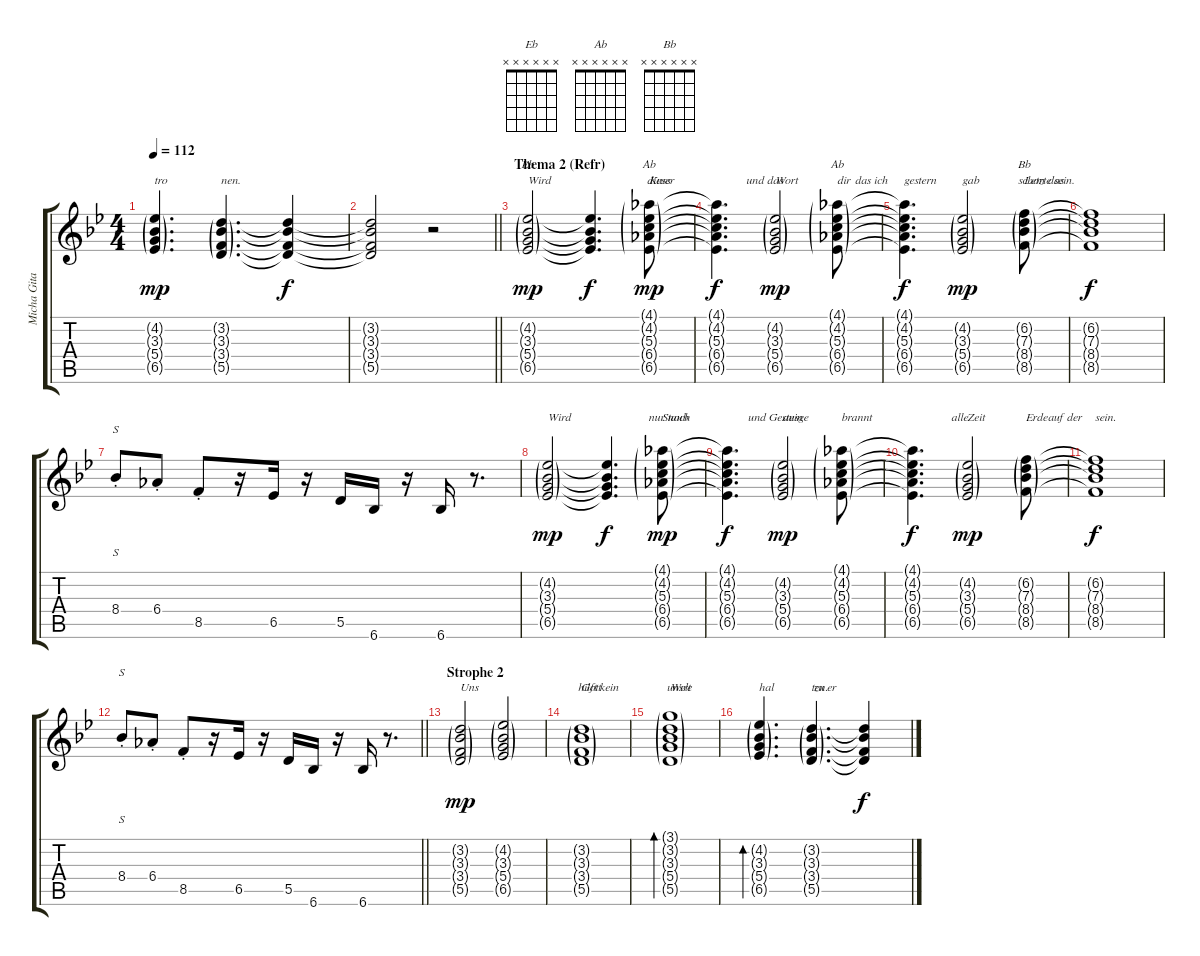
\track ("Micha Gitarre 1 " "Micha Gita") {instrument acousticguitarsteel}
\staff {score tabs}
\tuning (E4 B3 G3 D3 A2 E2) {hide}
\chord ("Eb" x x x x x x)
\chord ("Ab" 4 4 5 6 6 x) {firstfret 4 barre 4}
\chord ("Ab" x x x x x x)
\chord ("Bb" x x x x x x)
\ts (4 4)
\tempo 112
\clef g2
\ks bb
(4.2{g} 3.3{g} 5.4{g} 6.5{g}).4{d txt "tro" dy mp} (3.2{g} 3.3{g} 3.4{g} 5.5{g}).4{d txt "nen."} (3.2{t} 3.3{t} 3.4{t} 5.5{t}).4{dy f} |
\barLineRight lightlight
(3.2{t} 3.3{t} 3.4{t} 5.5{t}).2 r.2 |
\section ("" "Thema 2 (Refr)")
(4.2{g} 3.3{g} 5.4{g} 6.5{g}).2{ch "Eb" txt "Wird" dy mp} (4.2{t} 3.3{t} 5.4{t} 6.5{t}).4{d txt "                   dieser" dy f} (4.1{g} 4.2{g} 5.3{g} 6.4{g} 6.5{g}).8{ch "Ab" txt "Kuss" dy mp} |
(4.1{t} 4.2{t} 5.3{t} 6.4{t} 6.5{t}).4{d txt "          und das" dy f} (4.2{g} 3.3{g} 5.4{g} 6.5{g}).2{txt "Wort                   das ich" dy mp} (4.1{g} 4.2{g} 5.3{g} 6.4{g} 6.5{g}).8{ch "Ab" txt "dir"} |
(4.1{t} 4.2{t} 5.3{t} 6.4{t} 6.5{t}).4{d txt "gestern" dy f} (4.2{g} 3.3{g} 5.4{g} 6.5{g}).2{txt "gab             schon das" dy mp} (6.2{g} 7.3{g} 8.4{g} 8.5{g}).8{ch "Bb" txt "Letzte sein."} |
(6.2{t} 7.3{t} 8.4{t} 8.5{t}).1{dy f} |
8.4{st}.8{s} 6.4{st}.8 8.5{st}.8 r.16 6.5.16 r.16 5.5.16 6.6.16 r.16 6.6.16 r.8{d} |
(4.2{g} 3.3{g} 5.4{g} 6.5{g}).2{txt "Wird" dy mp} (4.2{t} 3.3{t} 5.4{t} 6.5{t}).4{d txt "              nur noch" dy f} (4.1{g} 4.2{g} 5.3{g} 6.4{g} 6.5{g}).8{txt "Staub" dy mp} |
(4.1{t} 4.2{t} 5.3{t} 6.4{t} 6.5{t}).4{d txt "       und Gestein" dy f} (4.2{g} 3.3{g} 5.4{g} 6.5{g}).2{txt "ausge" dy mp} (4.1{g} 4.2{g} 5.3{g} 6.4{g} 6.5{g}).8{txt "brannt  "} |
(4.1{t} 4.2{t} 5.3{t} 6.4{t} 6.5{t}).4{d txt "             alle" dy f} (4.2{g} 3.3{g} 5.4{g} 6.5{g}).2{txt "Zeit                     auf der" dy mp} (6.2{g} 7.3{g} 8.4{g} 8.5{g}).8{txt "Erde "} |
(6.2{t} 7.3{t} 8.4{t} 8.5{t}).1{txt "sein." dy f} |
\barLineRight lightlight
8.4{st}.8{s} 6.4{st}.8 8.5{st}.8 r.16 6.5.16 r.16 5.5.16 6.6.16 r.16 6.6.16 r.8{d} |
\section ("" "Strophe 2")
(3.2{g} 3.3{g} 3.4{g} 5.5{g}).2{txt "Uns" dy mp} (4.2{g} 3.3{g} 5.4{g} 6.5{g}).2{txt "                         hilft kein"} |
(3.2{g} 3.3{g} 3.4{g} 5.5{g}).1{txt "Gott                      unsre"} |
(3.1{g} 3.2{g} 3.3{g} 5.4{g} 5.5{g}).1{bd 240 txt "Welt                                         zu er"} |
(4.2{g} 3.3{g} 5.4{g} 6.5{g}).4{d bd 60 txt "hal"} (3.2{g} 3.3{g} 3.4{g} 5.5{g}).4{d txt "ten."} (3.2{t} 3.3{t} 3.4{t} 5.5{t}).4{dy f}
